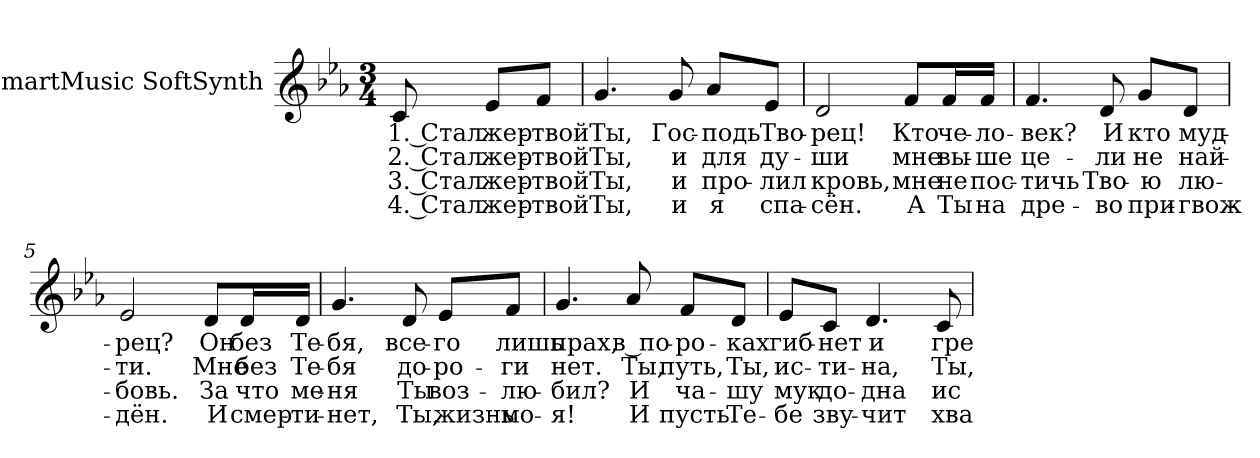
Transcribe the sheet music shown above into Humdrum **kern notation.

**kern	**text	**text	**text	**text
*part1	*part1	*part1	*part1	*part1
*staff1	*staff1	*staff1	*staff1	*staff1
*I"SmartMusic SoftSynth	*	*	*	*
!!LO:PB:g=z
*clefG2	*	*	*	*
*k[b-e-a-]	*	*	*	*
*c:	*	*	*	*
*M3/4	*	*	*	*
=1	=1	=1	=1	=1
!	!LO:LY:b:color=#000000	!LO:LY:b:color=#000000	!LO:LY:b:color=#000000	!LO:LY:b:color=#000000
8ci/	1. Стал	2. Стал	3. Стал	4. Стал
!	!LO:LY:b:color=#000000	!LO:LY:b:color=#000000	!LO:LY:b:color=#000000	!LO:LY:b:color=#000000
8e-i/L	жер-	жер-	жер-	-жер-
!	!LO:LY:b:color=#000000	!LO:LY:b:color=#000000	!LO:LY:b:color=#000000	!LO:LY:b:color=#000000
8fi/J	-твой	-твой	-твой	твой
=2	=2	=2	=2	=2
!	!LO:LY:b:color=#000000	!LO:LY:b:color=#000000	!LO:LY:b:color=#000000	!LO:LY:b:color=#000000
4.gi/	Ты,	Ты,	Ты,	Ты,
!	!LO:LY:b:color=#000000	!LO:LY:b:color=#000000	!LO:LY:b:color=#000000	!LO:LY:b:color=#000000
8gi/	Гос-	и	и	и
!	!LO:LY:b:color=#000000	!LO:LY:b:color=#000000	!LO:LY:b:color=#000000	!LO:LY:b:color=#000000
8a-i/L	-подь	для	про-	-я
!	!LO:LY:b:color=#000000	!LO:LY:b:color=#000000	!LO:LY:b:color=#000000	!LO:LY:b:color=#000000
8e-i/J	Тво-	ду-	лил	спа-
=3	=3	=3	=3	=3
!	!LO:LY:b:color=#000000	!LO:LY:b:color=#000000	!LO:LY:b:color=#000000	!LO:LY:b:color=#000000
2di/	-рец!	-ши	-кровь,	сён.
!	!LO:LY:b:color=#000000	!LO:LY:b:color=#000000	!LO:LY:b:color=#000000	!LO:LY:b:color=#000000
8fi/L	Кто	мне	мне	А
!	!LO:LY:b:color=#000000	!LO:LY:b:color=#000000	!LO:LY:b:color=#000000	!LO:LY:b:color=#000000
16fi/L	че-	вы-	не	Ты
!	!LO:LY:b:color=#000000	!LO:LY:b:color=#000000	!LO:LY:b:color=#000000	!LO:LY:b:color=#000000
16fi/JJ	-ло-	-ше	пос-	-на
=4	=4	=4	=4	=4
!	!LO:LY:b:color=#000000	!LO:LY:b:color=#000000	!LO:LY:b:color=#000000	!LO:LY:b:color=#000000
4.fi/	-век?	це-	тичь	дре-
!	!LO:LY:b:color=#000000	!LO:LY:b:color=#000000	!LO:LY:b:color=#000000	!LO:LY:b:color=#000000
8di/	И	-ли	-Тво-	-во
!	!LO:LY:b:color=#000000	!LO:LY:b:color=#000000	!LO:LY:b:color=#000000	!LO:LY:b:color=#000000
8gi/L	кто	не	ю	при-
!	!LO:LY:b:color=#000000	!LO:LY:b:color=#000000	!LO:LY:b:color=#000000	!LO:LY:b:color=#000000
8di/J	муд-	най-	-лю-	-гвож-
=5	=5	=5	=5	=5
!	!LO:LY:b:color=#000000	!LO:LY:b:color=#000000	!LO:LY:b:color=#000000	!LO:LY:b:color=#000000
2e-i/	-рец?	-ти.	-бовь.	дён.
!	!LO:LY:b:color=#000000	!LO:LY:b:color=#000000	!LO:LY:b:color=#000000	!LO:LY:b:color=#000000
8di/L	Он	Мне	За	И
!	!LO:LY:b:color=#000000	!LO:LY:b:color=#000000	!LO:LY:b:color=#000000	!LO:LY:b:color=#000000
16di/L	без	без	что	смер-
!	!LO:LY:b:color=#000000	!LO:LY:b:color=#000000	!LO:LY:b:color=#000000	!LO:LY:b:color=#000000
16di/JJ	Те-	Те-	-ме-	-ти-
!!LO:LB:g=z
=6	=6	=6	=6	=6
!	!LO:LY:b:color=#000000	!LO:LY:b:color=#000000	!LO:LY:b:color=#000000	!LO:LY:b:color=#000000
4.gi/	-бя,	-бя	-ня	нет,
!	!LO:LY:b:color=#000000	!LO:LY:b:color=#000000	!LO:LY:b:color=#000000	!LO:LY:b:color=#000000
8di/	все-	до-	Ты	Ты,
!	!LO:LY:b:color=#000000	!LO:LY:b:color=#000000	!LO:LY:b:color=#000000	!LO:LY:b:color=#000000
8e-i/L	-го	-ро-	воз-	-жизнь
!	!LO:LY:b:color=#000000	!LO:LY:b:color=#000000	!LO:LY:b:color=#000000	!LO:LY:b:color=#000000
8fi/J	лишь	-ги	лю-	-мо-
=7	=7	=7	=7	=7
!	!LO:LY:b:color=#000000	!LO:LY:b:color=#000000	!LO:LY:b:color=#000000	!LO:LY:b:color=#000000
4.gi/	прах,	нет.	-бил?	я!
!	!LO:LY:b:color=#000000	!LO:LY:b:color=#000000	!LO:LY:b:color=#000000	!LO:LY:b:color=#000000
8a-i/	в по-	Ты,	И	И
!	!LO:LY:b:color=#000000	!LO:LY:b:color=#000000	!LO:LY:b:color=#000000	!LO:LY:b:color=#000000
8fi/L	-ро-	путь,	ча-	-пусть
!	!LO:LY:b:color=#000000	!LO:LY:b:color=#000000	!LO:LY:b:color=#000000	!LO:LY:b:color=#000000
8di/J	-ках	Ты,	шу	Те-
=8	=8	=8	=8	=8
!	!LO:LY:b:color=#000000	!LO:LY:b:color=#000000	!LO:LY:b:color=#000000	!LO:LY:b:color=#000000
8e-i/L	гиб-	ис-	-мук	бе
!	!LO:LY:b:color=#000000	!LO:LY:b:color=#000000	!LO:LY:b:color=#000000	!LO:LY:b:color=#000000
8ci/J	-нет	-ти-	до-	-зву-
!	!LO:LY:b:color=#000000	!LO:LY:b:color=#000000	!LO:LY:b:color=#000000	!LO:LY:b:color=#000000
4.di/	и	-на,	-дна	чит
!	!LO:LY:b:color=#000000	!LO:LY:b:color=#000000	!LO:LY:b:color=#000000	!LO:LY:b:color=#000000
8ci/	гре-	Ты,	ис-	-хва-
=	=	=	=	=
*-	*-	*-	*-	*-
